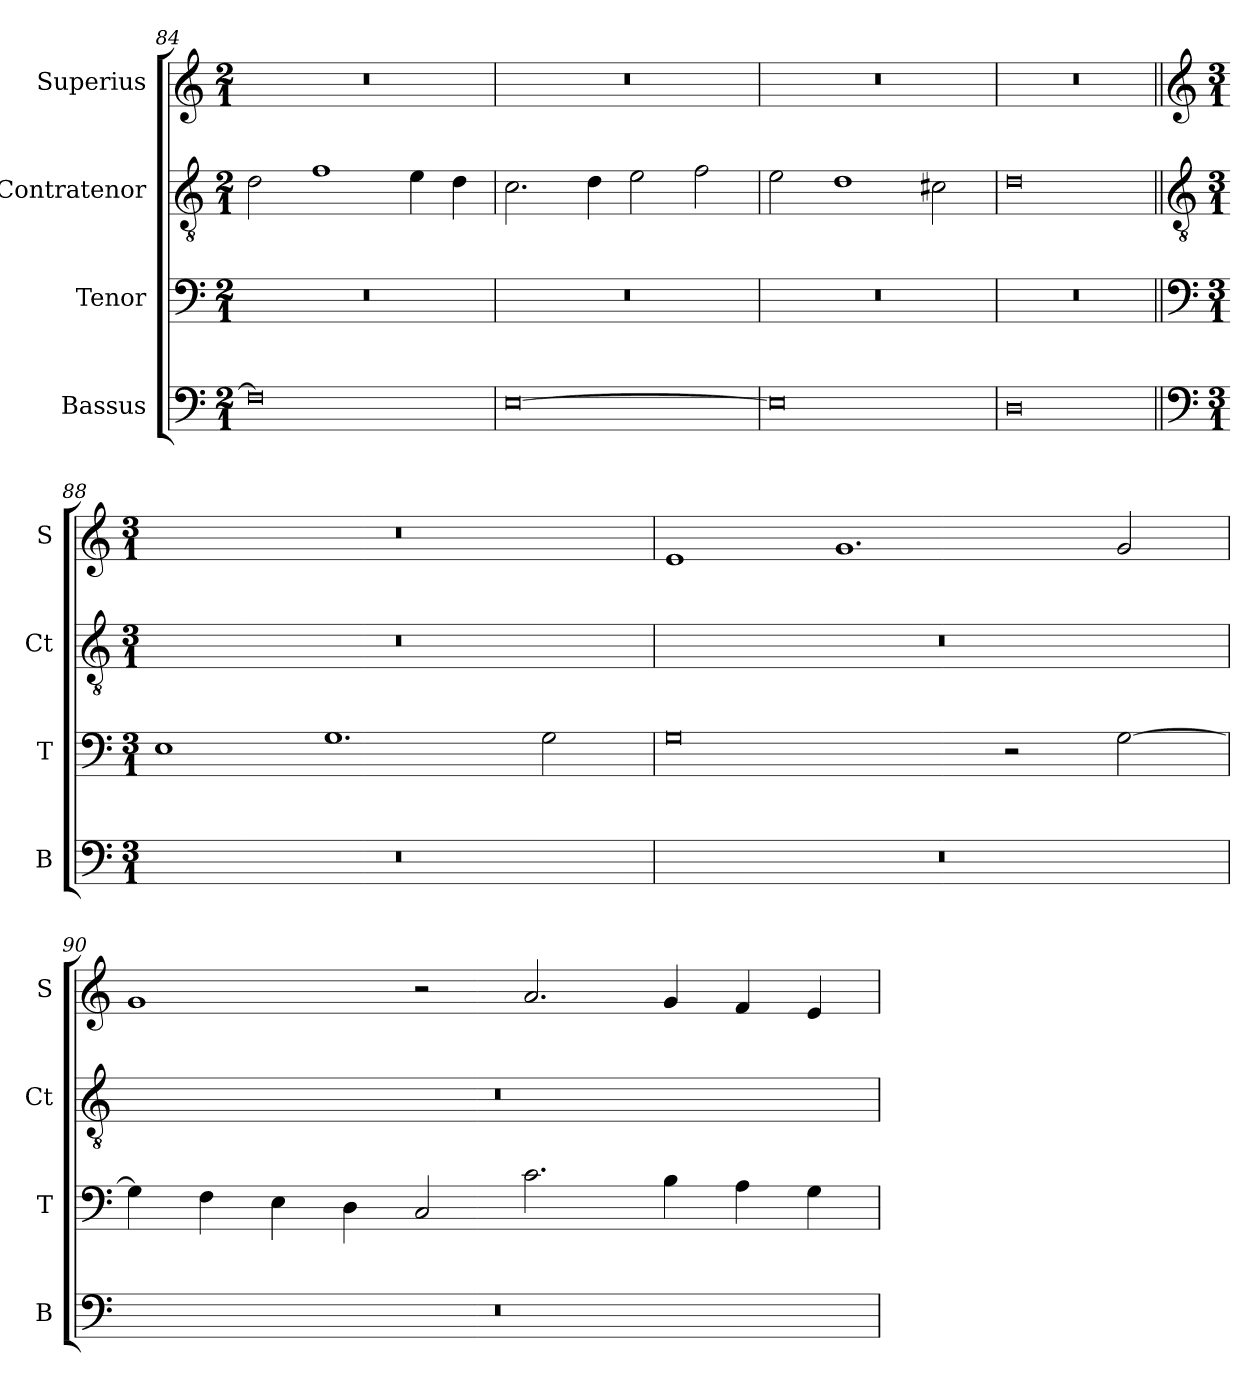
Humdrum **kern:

**kern	**kern	**kern	**kern
*part4	*part3	*part2	*part1
*staff4	*staff3	*staff2	*staff1
*I"Bassus	*I"Tenor	*I"Contratenor	*I"Superius
*I'B	*I'T	*I'Ct	*I'S
*clefF4	*clefF4	*clefGv2	*clefG2
*k[]	*k[]	*k[]	*k[]
*M2/1	*M2/1	*M2/1	*M2/1
=84	=84	=84	=84
0F]	0r	2d\	0r
.	.	1f	.
.	.	4e\	.
.	.	4d\	.
=85	=85	=85	=85
[0E	0r	2.c\	0r
.	.	4d\	.
.	.	2e\	.
.	.	2f\	.
=86	=86	=86	=86
0E]	0r	2e\	0r
.	.	1d	.
.	.	2c#X\	.
=87	=87	=87	=87
0D	0r	0d	0r
!!LO:LB:g=z
=88||	=88||	=88||	=88||
*clefF4	*clefF4	*clefGv2	*clefG2
*k[]	*k[]	*k[]	*k[]
*M3/1	*M3/1	*M3/1	*M3/1
0.r	1E	0.r	0.r
.	1.G	.	.
.	2G\	.	.
=89	=89	=89	=89
0.r	0G	0.r	1e
.	.	.	1.g
.	2r	.	.
.	[2G\	.	2g/
=90	=90	=90	=90
0.r	4G\]	0.r	1g
.	4F\	.	.
.	4E\	.	.
.	4D\	.	.
.	2C/	.	2r
.	2.c\	.	2.a/
.	4B\	.	4g/
.	4A\	.	4f/
.	4G\	.	4e/
=	=	=	=
*-	*-	*-	*-
